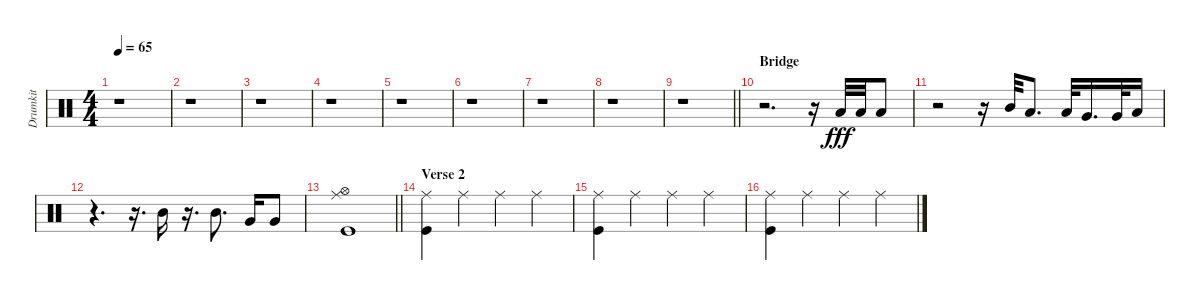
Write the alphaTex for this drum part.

\track ("Drumkit" "Drumkit") {instrument percussion}
\staff {score}
\articulation defaults
\ts (4 4)
\tempo 65
\clef neutral
\ks c
r.1{dy f} |
r.1 |
r.1 |
r.1 |
r.1 |
r.1 |
r.1 |
r.1 |
\barLineRight lightlight
r.1 |
\section ("" "Bridge")
r.2{d} r.16 "Low Floor Tom (hit)".32{dy fff} "Low Floor Tom (hit)".32 "Low Floor Tom (hit)".8 |
r.2 r.16 "Mid Tom (hit)".32 "Low Tom (hit)".8{d} "Low Tom (hit)".32 "Very Low Tom (hit)".16{d} "Very Low Tom (hit)".32 "Low Floor Tom (hit)".16 |
r.4{d} r.16{d} "Mid Tom (hit)".16 r.16{d} "Mid Tom (hit)".8{d} "Very Low Tom (hit)".16 "Very Low Tom (hit)".8 |
\barLineRight lightlight
("Hi-Hat (open)" "Ride (middle)" "Kick (hit)").1 |
\section ("" "Verse 2")
("Ride (middle)" "Kick (hit)").4 "Ride (middle)".4 "Ride (middle)".4 "Ride (middle)".4 |
("Ride (middle)" "Kick (hit)").4 "Ride (middle)".4 "Ride (middle)".4 "Ride (middle)".4 |
("Ride (middle)" "Kick (hit)").4 "Ride (middle)".4 "Ride (middle)".4 "Ride (middle)".4
